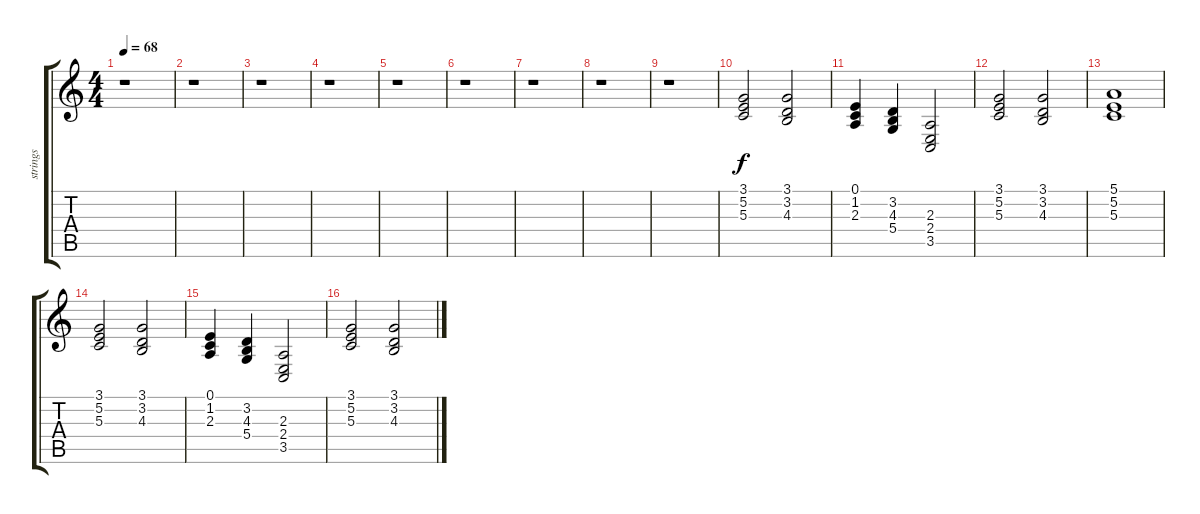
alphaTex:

\track ("strings" "strings") {instrument stringensemble1}
\staff {score tabs}
\tuning (E4 B3 G3 D3 A2 E2) {hide}
\ts (4 4)
\tempo 68
\clef g2
\ks c
r.1{dy f instrument stringensemble1} |
r.1 |
r.1 |
r.1 |
r.1 |
r.1 |
r.1 |
r.1 |
r.1 |
(3.1 5.2 5.3).2 (3.1 3.2 4.3).2 |
(0.1 1.2 2.3).4 (3.2 4.3 5.4).4 (2.3 2.4 3.5).2 |
(3.1 5.2 5.3).2 (3.1 3.2 4.3).2 |
(5.1 5.2 5.3).1 |
(3.1 5.2 5.3).2 (3.1 3.2 4.3).2 |
(0.1 1.2 2.3).4 (3.2 4.3 5.4).4 (2.3 2.4 3.5).2 |
(3.1 5.2 5.3).2 (3.1 3.2 4.3).2
